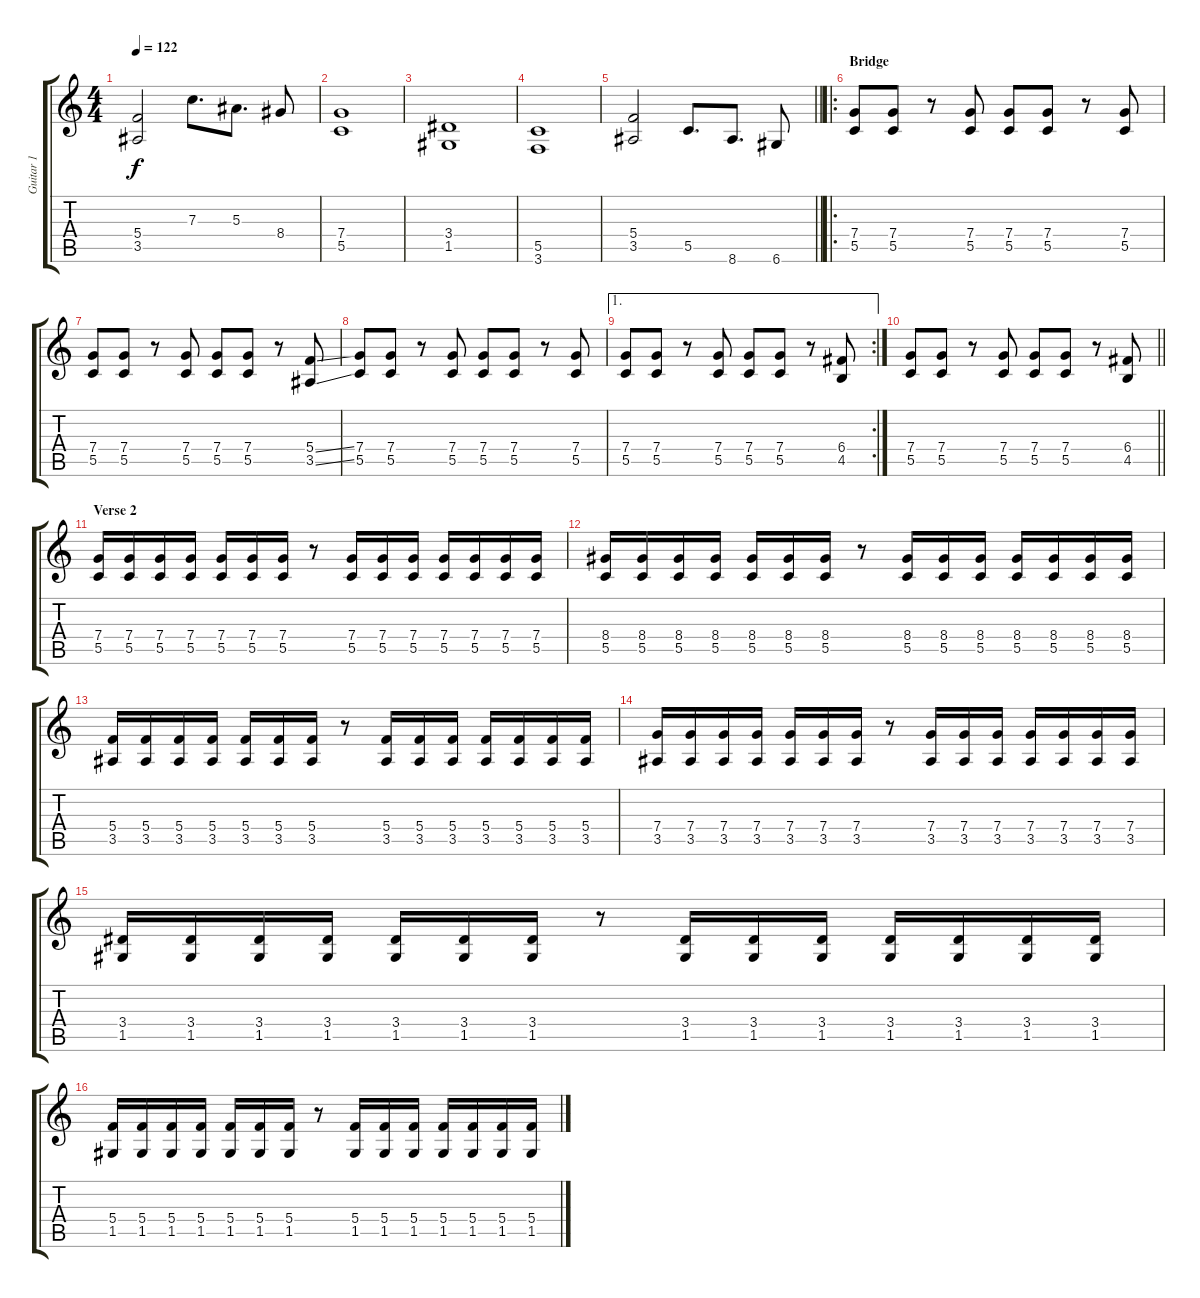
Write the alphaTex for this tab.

\track ("Guitar 1" "Guitar 1") {instrument distortionguitar}
\staff {score tabs}
\tuning (D4 A3 F3 C3 G2 D2) {hide}
\ts (4 4)
\tempo 122
\clef g2
\ks c
(5.4 3.5).2{dy f} 7.3.8{d} 5.3.8{d} 8.4.8 |
(7.4 5.5).1 |
(3.4 1.5).1 |
(5.5 3.6).1 |
\barLineRight lightlight
(5.4 3.5).2 5.5.8{d} 8.6.8{d} 6.6.8 |
\ro
\section ("" "Bridge")
(7.4 5.5).8 (7.4 5.5).8 r.8 (7.4 5.5).8 (7.4 5.5).8 (7.4 5.5).8 r.8 (7.4 5.5).8 |
(7.4 5.5).8 (7.4 5.5).8 r.8 (7.4 5.5).8 (7.4 5.5).8 (7.4 5.5).8 r.8 (5.4{ss} 3.5{ss}).8 |
(7.4 5.5).8 (7.4 5.5).8 r.8 (7.4 5.5).8 (7.4 5.5).8 (7.4 5.5).8 r.8 (7.4 5.5).8 |
\ae 1
\rc 2
(7.4 5.5).8 (7.4 5.5).8 r.8 (7.4 5.5).8 (7.4 5.5).8 (7.4 5.5).8 r.8 (6.4 4.5).8 |
\barLineRight lightlight
(7.4 5.5).8 (7.4 5.5).8 r.8 (7.4 5.5).8 (7.4 5.5).8 (7.4 5.5).8 r.8 (6.4 4.5).8 |
\section ("" "Verse 2")
(7.4 5.5).16 (7.4 5.5).16 (7.4 5.5).16 (7.4 5.5).16 (7.4 5.5).16 (7.4 5.5).16 (7.4 5.5).16 r.8 (7.4 5.5).16 (7.4 5.5).16 (7.4 5.5).16 (7.4 5.5).16 (7.4 5.5).16 (7.4 5.5).16 (7.4 5.5).16 |
(8.4 5.5).16 (8.4 5.5).16 (8.4 5.5).16 (8.4 5.5).16 (8.4 5.5).16 (8.4 5.5).16 (8.4 5.5).16 r.8 (8.4 5.5).16 (8.4 5.5).16 (8.4 5.5).16 (8.4 5.5).16 (8.4 5.5).16 (8.4 5.5).16 (8.4 5.5).16 |
(5.4 3.5).16 (5.4 3.5).16 (5.4 3.5).16 (5.4 3.5).16 (5.4 3.5).16 (5.4 3.5).16 (5.4 3.5).16 r.8 (5.4 3.5).16 (5.4 3.5).16 (5.4 3.5).16 (5.4 3.5).16 (5.4 3.5).16 (5.4 3.5).16 (5.4 3.5).16 |
(7.4 3.5).16 (7.4 3.5).16 (7.4 3.5).16 (7.4 3.5).16 (7.4 3.5).16 (7.4 3.5).16 (7.4 3.5).16 r.8 (7.4 3.5).16 (7.4 3.5).16 (7.4 3.5).16 (7.4 3.5).16 (7.4 3.5).16 (7.4 3.5).16 (7.4 3.5).16 |
(3.4 1.5).16 (3.4 1.5).16 (3.4 1.5).16 (3.4 1.5).16 (3.4 1.5).16 (3.4 1.5).16 (3.4 1.5).16 r.8 (3.4 1.5).16 (3.4 1.5).16 (3.4 1.5).16 (3.4 1.5).16 (3.4 1.5).16 (3.4 1.5).16 (3.4 1.5).16 |
(5.4 1.5).16 (5.4 1.5).16 (5.4 1.5).16 (5.4 1.5).16 (5.4 1.5).16 (5.4 1.5).16 (5.4 1.5).16 r.8 (5.4 1.5).16 (5.4 1.5).16 (5.4 1.5).16 (5.4 1.5).16 (5.4 1.5).16 (5.4 1.5).16 (5.4 1.5).16
